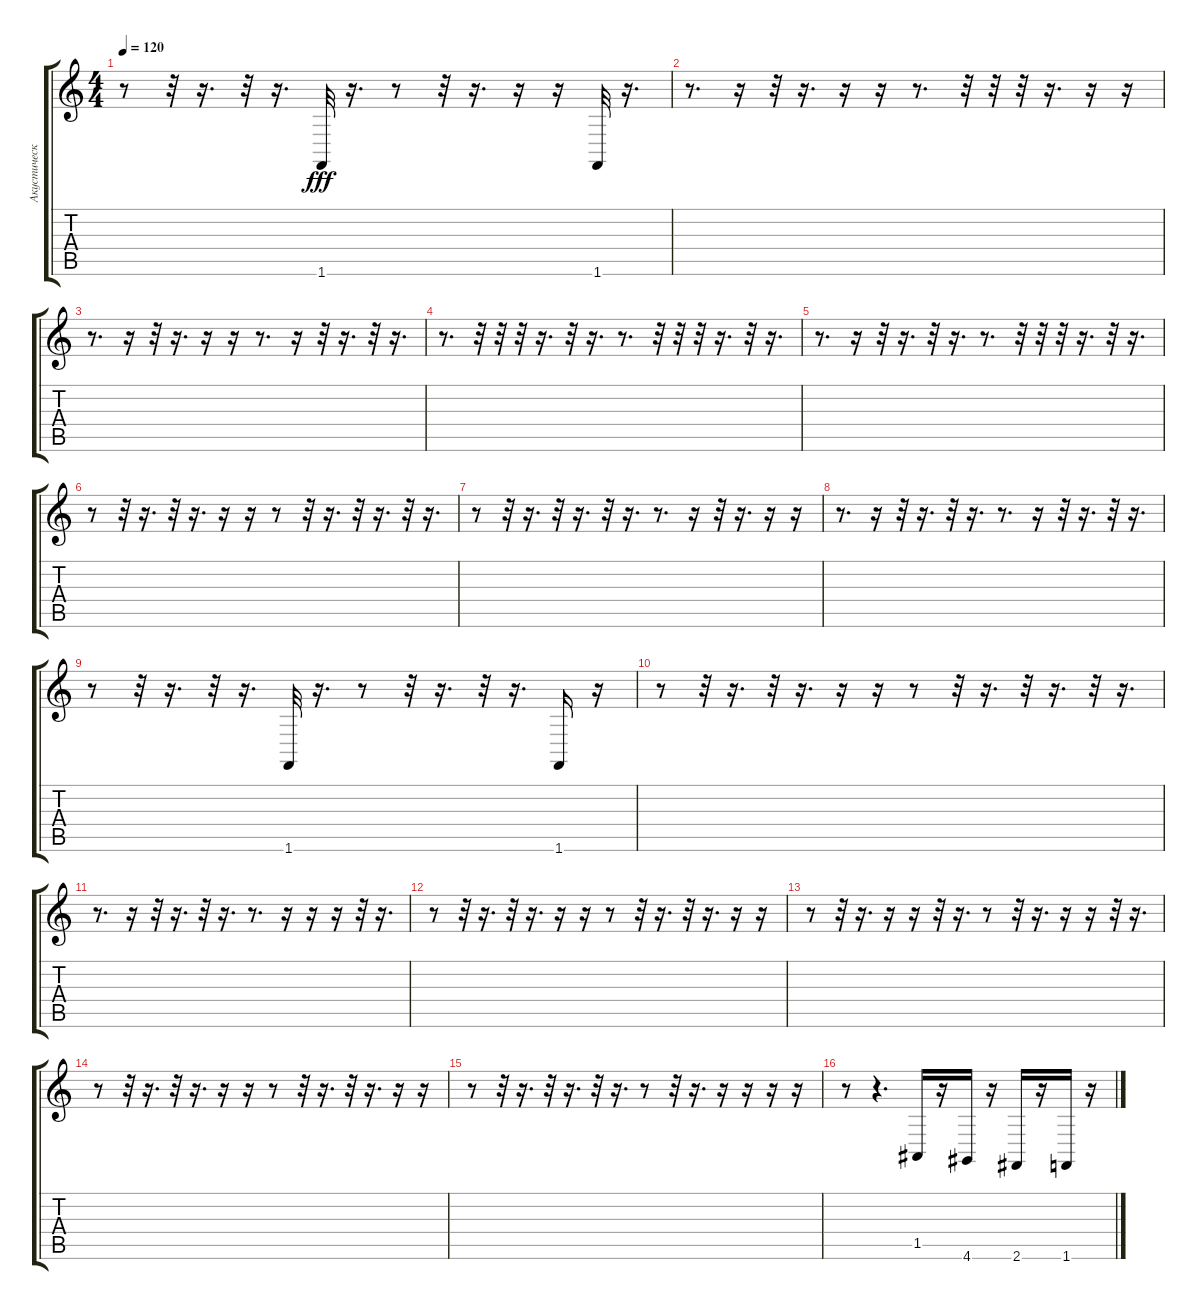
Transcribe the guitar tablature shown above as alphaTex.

\track ("Акустический Гранд Роял" "Акустическ") {instrument acousticgrandpiano}
\staff {score tabs}
\tuning (E4 B3 G3 D3 A2 E2) {hide}
\ts (4 4)
\tempo 120
\clef g2
\ks c
r.8{dy fff} r.32 r.16{d} r.32 r.16{d} 1.6.32 r.16{d} r.8 r.32 r.16{d} r.16 r.16 1.6.32 r.16{d} |
r.8{d} r.16 r.32 r.16{d} r.16 r.16 r.8{d} r.32 r.32 r.32 r.16{d} r.16 r.16 |
r.8{d} r.16 r.32 r.16{d} r.16 r.16 r.8{d} r.16 r.32 r.16{d} r.32 r.16{d} |
r.8{d} r.32 r.32 r.32 r.16{d} r.32 r.16{d} r.8{d} r.32 r.32 r.32 r.16{d} r.32 r.16{d} |
r.8{d} r.16 r.32 r.16{d} r.32 r.16{d} r.8{d} r.32 r.32 r.32 r.16{d} r.32 r.16{d} |
r.8 r.32 r.16{d} r.32 r.16{d} r.16 r.16 r.8 r.32 r.16{d} r.32 r.16{d} r.32 r.16{d} |
r.8 r.32 r.16{d} r.32 r.16{d} r.32 r.16{d} r.8{d} r.16 r.32 r.16{d} r.16 r.16 |
r.8{d} r.16 r.32 r.16{d} r.32 r.16{d} r.8{d} r.16 r.32 r.16{d} r.32 r.16{d} |
r.8 r.32 r.16{d} r.32 r.16{d} 1.6.32 r.16{d} r.8 r.32 r.16{d} r.32 r.16{d} 1.6.16 r.16 |
r.8 r.32 r.16{d} r.32 r.16{d} r.16 r.16 r.8 r.32 r.16{d} r.32 r.16{d} r.32 r.16{d} |
r.8{d} r.16 r.32 r.16{d} r.32 r.16{d} r.8{d} r.16 r.16 r.16 r.32 r.16{d} |
r.8 r.32 r.16{d} r.32 r.16{d} r.16 r.16 r.8 r.32 r.16{d} r.32 r.16{d} r.16 r.16 |
r.8 r.32 r.16{d} r.16 r.16 r.32 r.16{d} r.8 r.32 r.16{d} r.16 r.16 r.32 r.16{d} |
r.8 r.32 r.16{d} r.32 r.16{d} r.16 r.16 r.8 r.32 r.16{d} r.32 r.16{d} r.16 r.16 |
r.8 r.32 r.16{d} r.32 r.16{d} r.32 r.16{d} r.8 r.32 r.16{d} r.16 r.16 r.16 r.16 |
r.8 r.4{d} 1.5.16 r.16 4.6.16 r.16 2.6.16 r.16 1.6.16 r.16
